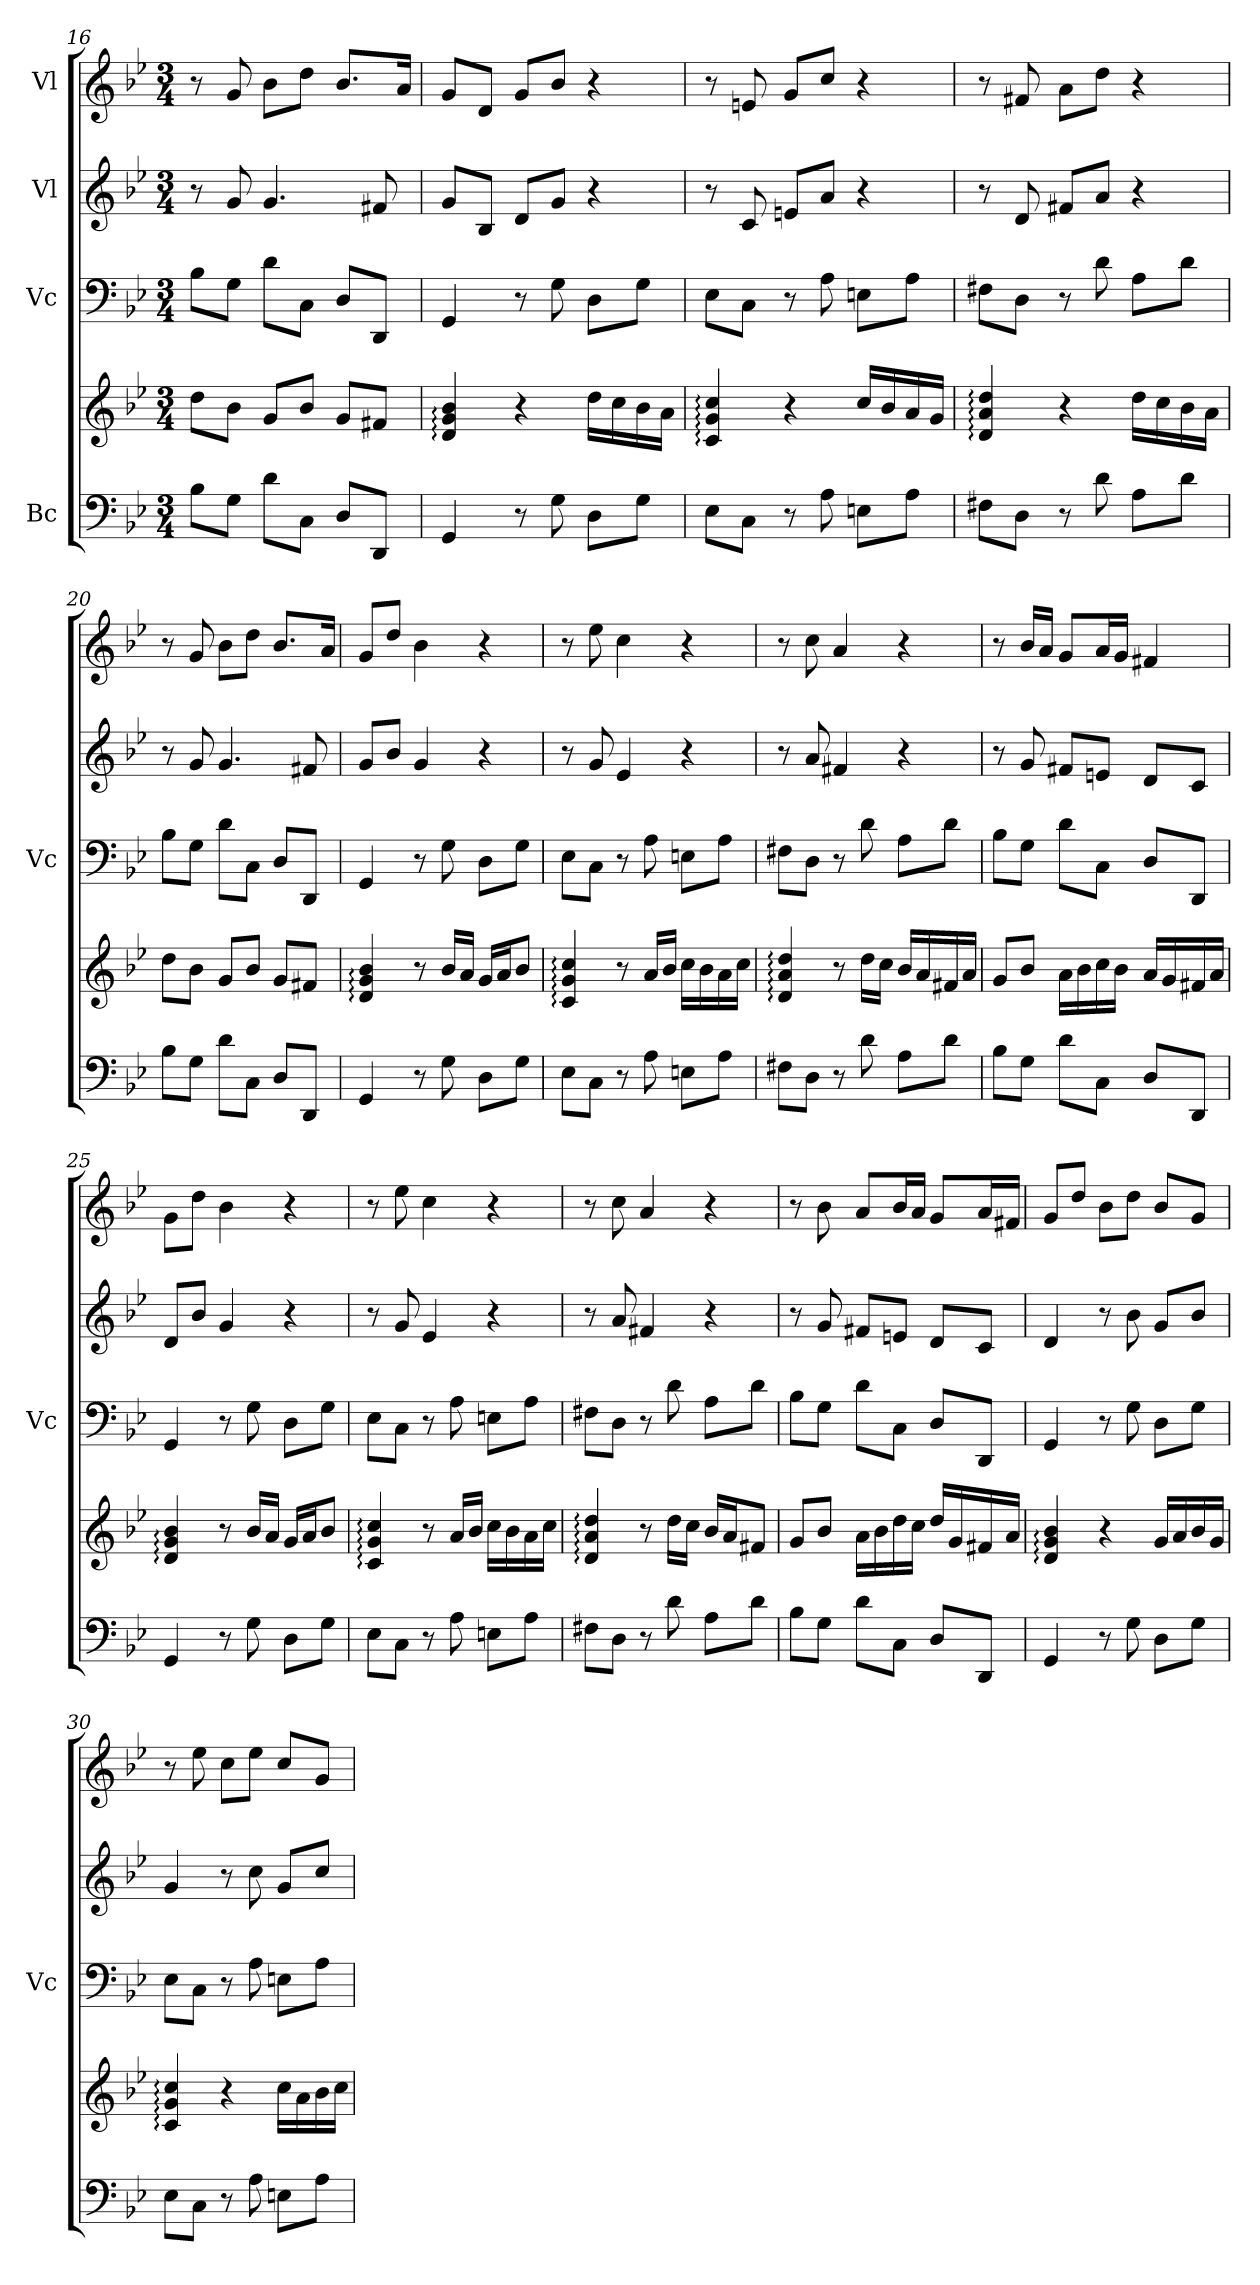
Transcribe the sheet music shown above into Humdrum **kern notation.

**kern	**kern	**kern	**kern	**kern
*part4	*part4	*part3	*part2	*part1
*staff5	*staff4	*staff3	*staff2	*staff1
*I"Bc	*	*I"Vc	*I"Vl	*I"Vl
*	*	*I'Vc	*	*
*clefF4	*clefG2	*clefF4	*clefG2	*clefG2
*k[b-e-]	*k[b-e-]	*k[b-e-]	*k[b-e-]	*k[b-e-]
*M3/4	*M3/4	*M3/4	*M3/4	*M3/4
=16	=16	=16	=16	=16
8B-\L	8dd\L	8B-\L	8r	8r
8G\J	8b-\J	8G\J	8g/	8g/
8d\L	8g/L	8d\L	4.g/	8b-\L
8C\J	8b-/J	8C\J	.	8dd\J
8D/L	8g/L	8D/L	.	8.b-/L
8DD/J	8f#X/J	8DD/J	8f#X/	.
.	.	.	.	16a/Jk
=17	=17	=17	=17	=17
4GG/	4d/: 4g/: 4b-/:	4GG/	8g/L	8g/L
.	.	.	8B-/J	8d/J
8r	4r	8r	8d/L	8g/L
8G\	.	8G\	8g/J	8b-/J
8D\L	16dd\LL	8D\L	4r	4r
.	16cc\	.	.	.
8G\J	16b-\	8G\J	.	.
.	16a\JJ	.	.	.
=18	=18	=18	=18	=18
8E-\L	4c/: 4g/: 4cc/:	8E-\L	8r	8r
8C\J	.	8C\J	8c/	8en/
8r	4r	8r	8en/L	8g/L
8A\	.	8A\	8a/J	8cc/J
8En\L	16cc/LL	8En\L	4r	4r
.	16b-/	.	.	.
8A\J	16a/	8A\J	.	.
.	16g/JJ	.	.	.
=19	=19	=19	=19	=19
8F#X\L	4d/: 4a/: 4dd/:	8F#X\L	8r	8r
8D\J	.	8D\J	8d/	8f#X/
8r	4r	8r	8f#X/L	8a\L
8d\	.	8d\	8a/J	8dd\J
8A\L	16dd\LL	8A\L	4r	4r
.	16cc\	.	.	.
8d\J	16b-\	8d\J	.	.
.	16a\JJ	.	.	.
!!LO:LB:g=z
=20	=20	=20	=20	=20
8B-\L	8dd\L	8B-\L	8r	8r
8G\J	8b-\J	8G\J	8g/	8g/
8d\L	8g/L	8d\L	4.g/	8b-\L
8C\J	8b-/J	8C\J	.	8dd\J
8D/L	8g/L	8D/L	.	8.b-/L
8DD/J	8f#X/J	8DD/J	8f#X/	.
.	.	.	.	16a/Jk
=21	=21	=21	=21	=21
4GG/	4d/: 4g/: 4b-/:	4GG/	8g/L	8g/L
.	.	.	8b-/J	8dd/J
8r	8r	8r	4g/	4b-\
8G\	16b-/LL	8G\	.	.
.	16a/JJ	.	.	.
8D\L	16g/LL	8D\L	4r	4r
.	16a/J	.	.	.
8G\J	8b-/J	8G\J	.	.
=22	=22	=22	=22	=22
8E-\L	4c/: 4g/: 4cc/:	8E-\L	8r	8r
8C\J	.	8C\J	8g/	8ee-\
8r	8r	8r	4e-/	4cc\
8A\	16a/LL	8A\	.	.
.	16b-/JJ	.	.	.
8En\L	16cc\LL	8En\L	4r	4r
.	16b-\	.	.	.
8A\J	16a\	8A\J	.	.
.	16cc\JJ	.	.	.
=23	=23	=23	=23	=23
8F#X\L	4d/: 4a/: 4dd/:	8F#X\L	8r	8r
8D\J	.	8D\J	8a/	8cc\
8r	8r	8r	4f#X/	4a/
8d\	16dd\LL	8d\	.	.
.	16cc\JJ	.	.	.
8A\L	16b-/LL	8A\L	4r	4r
.	16a/	.	.	.
8d\J	16f#X/	8d\J	.	.
.	16a/JJ	.	.	.
=24	=24	=24	=24	=24
8B-\L	8g/L	8B-\L	8r	8r
8G\J	8b-/J	8G\J	8g/	16b-/LL
.	.	.	.	16a/JJ
8d\L	16a\LL	8d\L	8f#X/L	8g/L
.	16b-\	.	.	.
8C\J	16cc\	8C\J	8en/J	16a/L
.	16b-\JJ	.	.	16g/JJ
8D/L	16a/LL	8D/L	8d/L	4f#X/
.	16g/	.	.	.
8DD/J	16f#X/	8DD/J	8c/J	.
.	16a/JJ	.	.	.
!!LO:LB:g=z
=25	=25	=25	=25	=25
4GG/	4d/: 4g/: 4b-/:	4GG/	8d/L	8g\L
.	.	.	8b-/J	8dd\J
8r	8r	8r	4g/	4b-\
8G\	16b-/LL	8G\	.	.
.	16a/JJ	.	.	.
8D\L	16g/LL	8D\L	4r	4r
.	16a/J	.	.	.
8G\J	8b-/J	8G\J	.	.
=26	=26	=26	=26	=26
8E-\L	4c/: 4g/: 4cc/:	8E-\L	8r	8r
8C\J	.	8C\J	8g/	8ee-\
8r	8r	8r	4e-/	4cc\
8A\	16a/LL	8A\	.	.
.	16b-/JJ	.	.	.
8En\L	16cc\LL	8En\L	4r	4r
.	16b-\	.	.	.
8A\J	16a\	8A\J	.	.
.	16cc\JJ	.	.	.
=27	=27	=27	=27	=27
8F#X\L	4d/: 4a/: 4dd/:	8F#X\L	8r	8r
8D\J	.	8D\J	8a/	8cc\
8r	8r	8r	4f#X/	4a/
8d\	16dd\LL	8d\	.	.
.	16cc\JJ	.	.	.
8A\L	16b-/LL	8A\L	4r	4r
.	16a/J	.	.	.
8d\J	8f#X/J	8d\J	.	.
=28	=28	=28	=28	=28
8B-\L	8g/L	8B-\L	8r	8r
8G\J	8b-/J	8G\J	8g/	8b-\
8d\L	16a\LL	8d\L	8f#X/L	8a/L
.	16b-\	.	.	.
8C\J	16dd\	8C\J	8en/J	16b-/L
.	16cc\JJ	.	.	16a/JJ
8D/L	16dd/LL	8D/L	8d/L	8g/L
.	16g/	.	.	.
8DD/J	16f#X/	8DD/J	8c/J	16a/L
.	16a/JJ	.	.	16f#X/JJ
=29	=29	=29	=29	=29
4GG/	4d/: 4g/: 4b-/:	4GG/	4d/	8g/L
.	.	.	.	8dd/J
8r	4r	8r	8r	8b-\L
8G\	.	8G\	8b-\	8dd\J
8D\L	16g/LL	8D\L	8g/L	8b-/L
.	16a/	.	.	.
8G\J	16b-/	8G\J	8b-/J	8g/J
.	16g/JJ	.	.	.
!!LO:PB:g=z
=30	=30	=30	=30	=30
8E-\L	4c/: 4g/: 4cc/:	8E-\L	4g/	8r
8C\J	.	8C\J	.	8ee-\
8r	4r	8r	8r	8cc\L
8A\	.	8A\	8cc\	8ee-\J
8En\L	16cc\LL	8En\L	8g/L	8cc/L
.	16a\	.	.	.
8A\J	16b-\	8A\J	8cc/J	8g/J
.	16cc\JJ	.	.	.
=	=	=	=	=
*-	*-	*-	*-	*-
